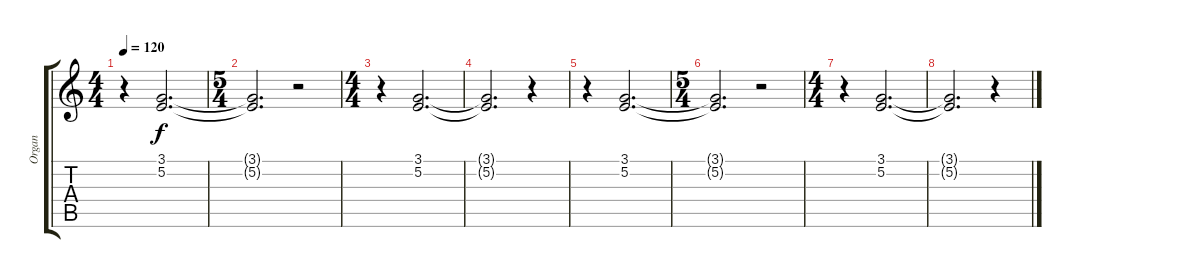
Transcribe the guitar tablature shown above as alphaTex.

\track ("Organ" "Organ") {instrument drawbarorgan}
\staff {score tabs}
\tuning (E4 B3 G3 D3 A2 E2) {hide}
\ts (4 4)
\tempo 120
\clef g2
\ks c
r.4{dy f} (3.1 5.2).2{d} |
\ts (5 4)
(3.1{t} 5.2{t}).2{d} r.2 |
\ts (4 4)
r.4 (3.1 5.2).2{d} |
(3.1{t} 5.2{t}).2{d} r.4 |
r.4 (3.1 5.2).2{d} |
\ts (5 4)
(3.1{t} 5.2{t}).2{d} r.2 |
\ts (4 4)
r.4 (3.1 5.2).2{d} |
(3.1{t} 5.2{t}).2{d} r.4
